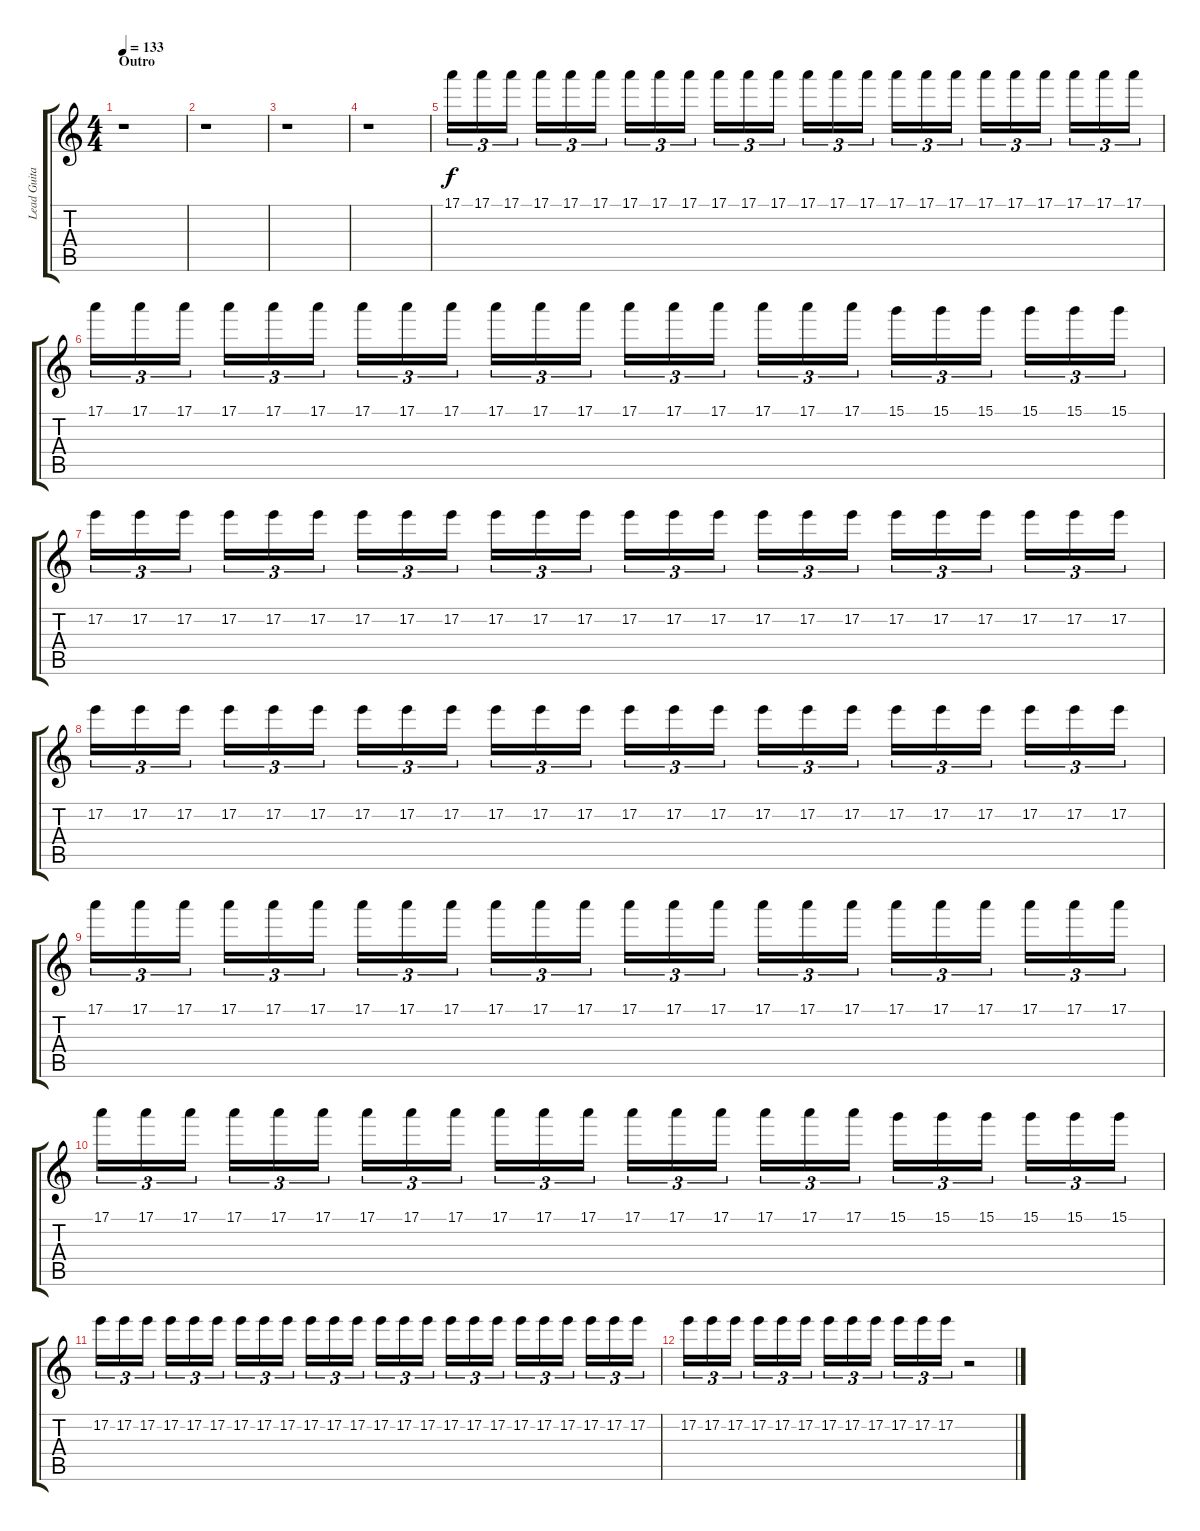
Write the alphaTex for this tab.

\track ("Lead Guitar Voice 2" "Lead Guita") {instrument distortionguitar}
\staff {score tabs}
\tuning (E4 B3 G3 D3 A2 E2) {hide}
\ts (4 4)
\section ("" "Outro")
\tempo 133
\clef g2
\ks c
r.1{dy f} |
r.1 |
r.1 |
r.1 |
17.1.16{tu (3 2) volume 6 balance 13} 17.1.16{tu (3 2)} 17.1.16{tu (3 2) beam splitsecondary} 17.1.16{tu (3 2)} 17.1.16{tu (3 2)} 17.1.16{tu (3 2)} 17.1.16{tu (3 2)} 17.1.16{tu (3 2)} 17.1.16{tu (3 2) beam splitsecondary} 17.1.16{tu (3 2)} 17.1.16{tu (3 2)} 17.1.16{tu (3 2)} 17.1.16{tu (3 2)} 17.1.16{tu (3 2)} 17.1.16{tu (3 2) beam splitsecondary} 17.1.16{tu (3 2)} 17.1.16{tu (3 2)} 17.1.16{tu (3 2)} 17.1.16{tu (3 2)} 17.1.16{tu (3 2)} 17.1.16{tu (3 2) beam splitsecondary} 17.1.16{tu (3 2)} 17.1.16{tu (3 2)} 17.1.16{tu (3 2)} |
17.1.16{tu (3 2)} 17.1.16{tu (3 2)} 17.1.16{tu (3 2) beam splitsecondary} 17.1.16{tu (3 2)} 17.1.16{tu (3 2)} 17.1.16{tu (3 2)} 17.1.16{tu (3 2)} 17.1.16{tu (3 2)} 17.1.16{tu (3 2) beam splitsecondary} 17.1.16{tu (3 2)} 17.1.16{tu (3 2)} 17.1.16{tu (3 2)} 17.1.16{tu (3 2)} 17.1.16{tu (3 2)} 17.1.16{tu (3 2) beam splitsecondary} 17.1.16{tu (3 2)} 17.1.16{tu (3 2)} 17.1.16{tu (3 2)} 15.1.16{tu (3 2)} 15.1.16{tu (3 2)} 15.1.16{tu (3 2) beam splitsecondary} 15.1.16{tu (3 2)} 15.1.16{tu (3 2)} 15.1.16{tu (3 2)} |
17.2.16{tu (3 2)} 17.2.16{tu (3 2)} 17.2.16{tu (3 2) beam splitsecondary} 17.2.16{tu (3 2)} 17.2.16{tu (3 2)} 17.2.16{tu (3 2)} 17.2.16{tu (3 2)} 17.2.16{tu (3 2)} 17.2.16{tu (3 2) beam splitsecondary} 17.2.16{tu (3 2)} 17.2.16{tu (3 2)} 17.2.16{tu (3 2)} 17.2.16{tu (3 2)} 17.2.16{tu (3 2)} 17.2.16{tu (3 2) beam splitsecondary} 17.2.16{tu (3 2)} 17.2.16{tu (3 2)} 17.2.16{tu (3 2)} 17.2.16{tu (3 2)} 17.2.16{tu (3 2)} 17.2.16{tu (3 2) beam splitsecondary} 17.2.16{tu (3 2)} 17.2.16{tu (3 2)} 17.2.16{tu (3 2)} |
17.2.16{tu (3 2)} 17.2.16{tu (3 2)} 17.2.16{tu (3 2) beam splitsecondary} 17.2.16{tu (3 2)} 17.2.16{tu (3 2)} 17.2.16{tu (3 2)} 17.2.16{tu (3 2)} 17.2.16{tu (3 2)} 17.2.16{tu (3 2) beam splitsecondary} 17.2.16{tu (3 2)} 17.2.16{tu (3 2)} 17.2.16{tu (3 2)} 17.2.16{tu (3 2)} 17.2.16{tu (3 2)} 17.2.16{tu (3 2) beam splitsecondary} 17.2.16{tu (3 2)} 17.2.16{tu (3 2)} 17.2.16{tu (3 2)} 17.2.16{tu (3 2)} 17.2.16{tu (3 2)} 17.2.16{tu (3 2) beam splitsecondary} 17.2.16{tu (3 2)} 17.2.16{tu (3 2)} 17.2.16{tu (3 2)} |
17.1.16{tu (3 2)} 17.1.16{tu (3 2)} 17.1.16{tu (3 2) beam splitsecondary} 17.1.16{tu (3 2)} 17.1.16{tu (3 2)} 17.1.16{tu (3 2)} 17.1.16{tu (3 2)} 17.1.16{tu (3 2)} 17.1.16{tu (3 2) beam splitsecondary} 17.1.16{tu (3 2)} 17.1.16{tu (3 2)} 17.1.16{tu (3 2)} 17.1.16{tu (3 2)} 17.1.16{tu (3 2)} 17.1.16{tu (3 2) beam splitsecondary} 17.1.16{tu (3 2)} 17.1.16{tu (3 2)} 17.1.16{tu (3 2)} 17.1.16{tu (3 2)} 17.1.16{tu (3 2)} 17.1.16{tu (3 2) beam splitsecondary} 17.1.16{tu (3 2)} 17.1.16{tu (3 2)} 17.1.16{tu (3 2)} |
17.1.16{tu (3 2)} 17.1.16{tu (3 2)} 17.1.16{tu (3 2) beam splitsecondary} 17.1.16{tu (3 2)} 17.1.16{tu (3 2)} 17.1.16{tu (3 2)} 17.1.16{tu (3 2)} 17.1.16{tu (3 2)} 17.1.16{tu (3 2) beam splitsecondary} 17.1.16{tu (3 2)} 17.1.16{tu (3 2)} 17.1.16{tu (3 2)} 17.1.16{tu (3 2)} 17.1.16{tu (3 2)} 17.1.16{tu (3 2) beam splitsecondary} 17.1.16{tu (3 2)} 17.1.16{tu (3 2)} 17.1.16{tu (3 2)} 15.1.16{tu (3 2)} 15.1.16{tu (3 2)} 15.1.16{tu (3 2) beam splitsecondary} 15.1.16{tu (3 2)} 15.1.16{tu (3 2)} 15.1.16{tu (3 2)} |
17.2.16{tu (3 2)} 17.2.16{tu (3 2)} 17.2.16{tu (3 2) beam splitsecondary} 17.2.16{tu (3 2)} 17.2.16{tu (3 2)} 17.2.16{tu (3 2)} 17.2.16{tu (3 2)} 17.2.16{tu (3 2)} 17.2.16{tu (3 2) beam splitsecondary} 17.2.16{tu (3 2)} 17.2.16{tu (3 2)} 17.2.16{tu (3 2)} 17.2.16{tu (3 2)} 17.2.16{tu (3 2)} 17.2.16{tu (3 2) beam splitsecondary} 17.2.16{tu (3 2)} 17.2.16{tu (3 2)} 17.2.16{tu (3 2)} 17.2.16{tu (3 2)} 17.2.16{tu (3 2)} 17.2.16{tu (3 2) beam splitsecondary} 17.2.16{tu (3 2)} 17.2.16{tu (3 2)} 17.2.16{tu (3 2)} |
17.2.16{tu (3 2)} 17.2.16{tu (3 2)} 17.2.16{tu (3 2) beam splitsecondary} 17.2.16{tu (3 2)} 17.2.16{tu (3 2)} 17.2.16{tu (3 2)} 17.2.16{tu (3 2)} 17.2.16{tu (3 2)} 17.2.16{tu (3 2) beam splitsecondary} 17.2.16{tu (3 2)} 17.2.16{tu (3 2)} 17.2.16{tu (3 2)} r.2
